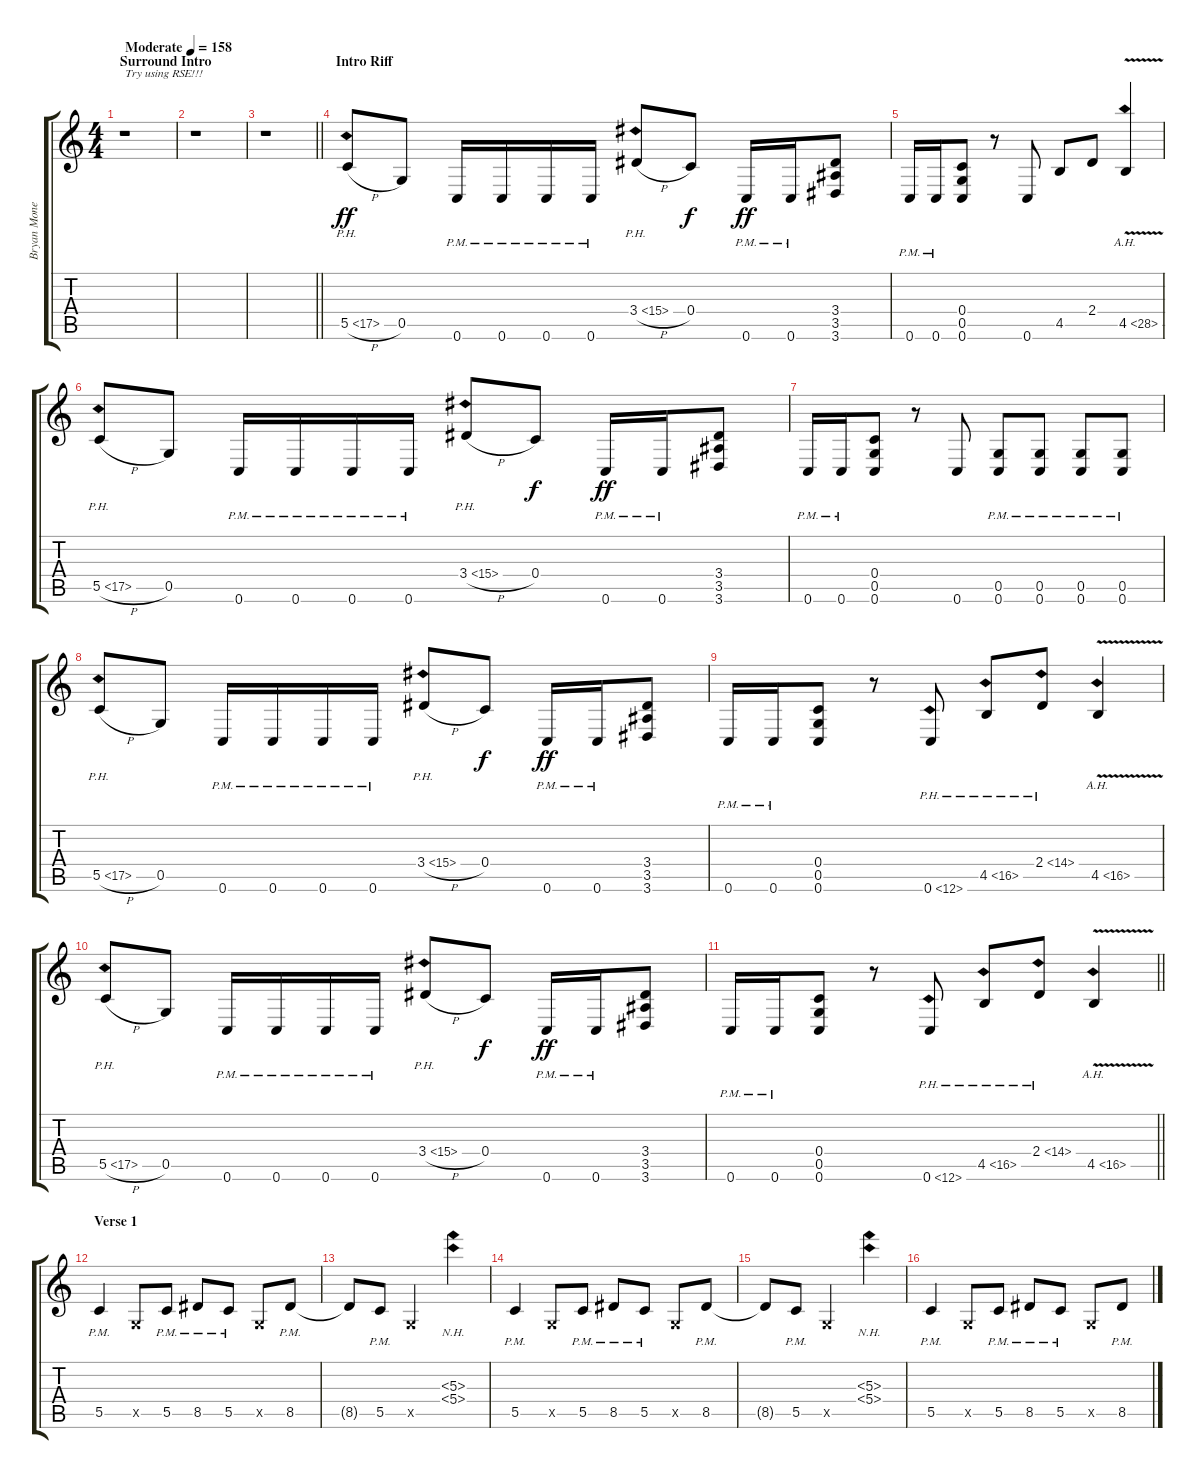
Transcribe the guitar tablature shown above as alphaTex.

\track ("Bryan Money [Gtr.1]" "Bryan Mone") {instrument distortionguitar}
\staff {score tabs}
\tuning (D4 A3 F3 C3 G2 C2) {hide}
\ts (4 4)
\section ("" "Surround Intro")
\tempo (158 "Moderate")
\clef g2
\ks c
r.1{txt "Try using RSE!!!               " dy ff instrument distortionguitar} |
r.1 |
\barLineRight lightlight
r.1 |
\section ("" "Intro Riff")
5.5{ph 12 h}.8 0.5.8 0.6{pm}.16 0.6{pm}.16 0.6{pm}.16 0.6{pm}.16 3.4{ph 12 h}.8 0.4.8{dy f} 0.6{pm}.16{dy ff} 0.6{pm}.16 (3.4 3.5 3.6).8 |
0.6{pm}.16 0.6{pm}.16 (0.4 0.5 0.6).8 r.8 0.6.8 4.5.8 2.4.8 4.5{ah 24 v}.4 |
5.5{ph 12 h}.8 0.5.8 0.6{pm}.16 0.6{pm}.16 0.6{pm}.16 0.6{pm}.16 3.4{ph 12 h}.8 0.4.8{dy f} 0.6{pm}.16{dy ff} 0.6{pm}.16 (3.4 3.5 3.6).8 |
0.6{pm}.16 0.6{pm}.16 (0.4 0.5 0.6).8 r.8 0.6.8 (0.5{pm} 0.6{pm}).8 (0.5{pm} 0.6{pm}).8 (0.5{pm} 0.6{pm}).8 (0.5{pm} 0.6{pm}).8 |
5.5{ph 12 h}.8 0.5.8 0.6{pm}.16 0.6{pm}.16 0.6{pm}.16 0.6{pm}.16 3.4{ph 12 h}.8 0.4.8{dy f} 0.6{pm}.16{dy ff} 0.6{pm}.16 (3.4 3.5 3.6).8 |
0.6{pm}.16 0.6{pm}.16 (0.4 0.5 0.6).8 r.8 0.6{ph 12}.8 4.5{ph 12}.8 2.4{ph 12}.8 4.5{ah 12 v}.4 |
5.5{ph 12 h}.8 0.5.8 0.6{pm}.16 0.6{pm}.16 0.6{pm}.16 0.6{pm}.16 3.4{ph 12 h}.8 0.4.8{dy f} 0.6{pm}.16{dy ff} 0.6{pm}.16 (3.4 3.5 3.6).8 |
\barLineRight lightlight
0.6{pm}.16 0.6{pm}.16 (0.4 0.5 0.6).8 r.8 0.6{ph 12}.8 4.5{ph 12}.8 2.4{ph 12}.8 4.5{ah 12 v}.4 |
\section ("" "Verse 1")
5.5{pm}.4 0.5{x}.8 5.5{pm}.8 8.5{pm}.8 5.5{pm}.8 0.5{x}.8 8.5{pm}.8 |
8.5{t}.8 5.5{pm}.8 0.5{x}.2 (5.3{nh} 5.4{nh}).4 |
5.5{pm}.4 0.5{x}.8 5.5{pm}.8 8.5{pm}.8 5.5{pm}.8 0.5{x}.8 8.5{pm}.8 |
8.5{t}.8 5.5{pm}.8 0.5{x}.2 (5.3{nh} 5.4{nh}).4 |
5.5{pm}.4 0.5{x}.8 5.5{pm}.8 8.5{pm}.8 5.5{pm}.8 0.5{x}.8 8.5{pm}.8
